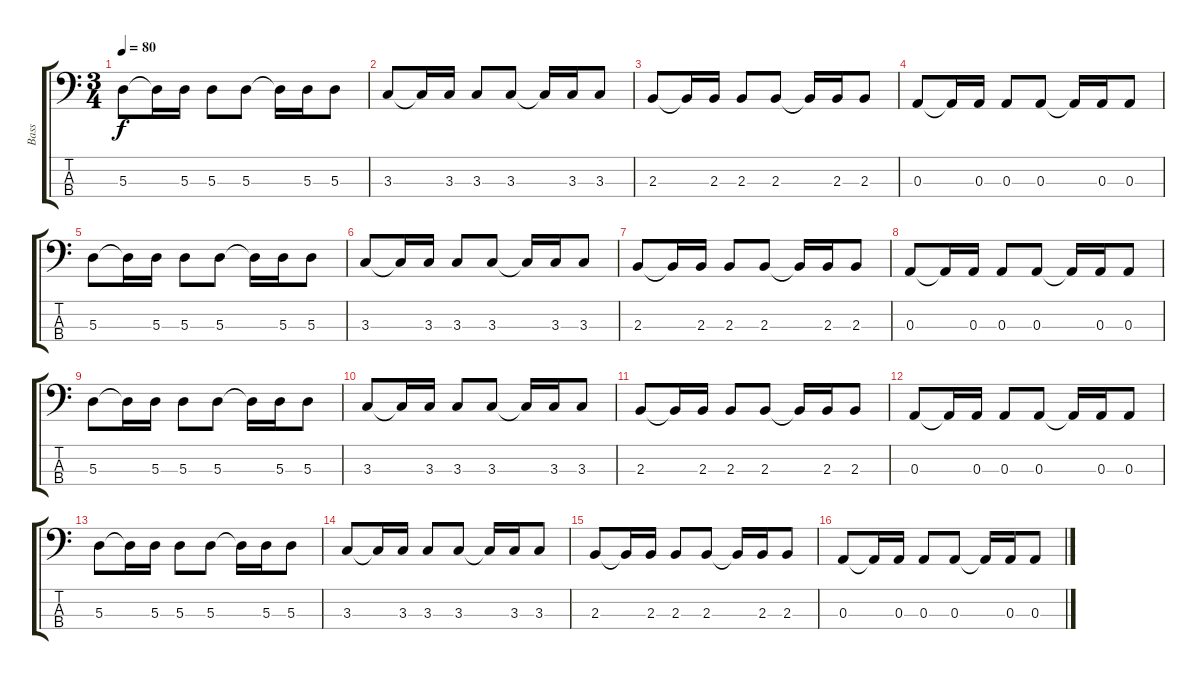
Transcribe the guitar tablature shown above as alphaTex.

\track ("Bass" "Bass") {instrument electricbassfinger}
\staff {score tabs}
\tuning (G2 D2 A1 E1) {hide}
\ts (3 4)
\section ("" "")
\tempo 80
\clef f4
\ks c
5.3.8{dy f} 5.3{t}.16 5.3.16 5.3.8 5.3.8 5.3{t}.16 5.3.16 5.3.8 |
3.3.8 3.3{t}.16 3.3.16 3.3.8 3.3.8 3.3{t}.16 3.3.16 3.3.8 |
2.3.8 2.3{t}.16 2.3.16 2.3.8 2.3.8 2.3{t}.16 2.3.16 2.3.8 |
0.3.8 0.3{t}.16 0.3.16 0.3.8 0.3.8 0.3{t}.16 0.3.16 0.3.8 |
5.3.8 5.3{t}.16 5.3.16 5.3.8 5.3.8 5.3{t}.16 5.3.16 5.3.8 |
3.3.8 3.3{t}.16 3.3.16 3.3.8 3.3.8 3.3{t}.16 3.3.16 3.3.8 |
2.3.8 2.3{t}.16 2.3.16 2.3.8 2.3.8 2.3{t}.16 2.3.16 2.3.8 |
0.3.8 0.3{t}.16 0.3.16 0.3.8 0.3.8 0.3{t}.16 0.3.16 0.3.8 |
5.3.8 5.3{t}.16 5.3.16 5.3.8 5.3.8 5.3{t}.16 5.3.16 5.3.8 |
3.3.8 3.3{t}.16 3.3.16 3.3.8 3.3.8 3.3{t}.16 3.3.16 3.3.8 |
2.3.8 2.3{t}.16 2.3.16 2.3.8 2.3.8 2.3{t}.16 2.3.16 2.3.8 |
0.3.8 0.3{t}.16 0.3.16 0.3.8 0.3.8 0.3{t}.16 0.3.16 0.3.8 |
5.3.8 5.3{t}.16 5.3.16 5.3.8 5.3.8 5.3{t}.16 5.3.16 5.3.8 |
3.3.8 3.3{t}.16 3.3.16 3.3.8 3.3.8 3.3{t}.16 3.3.16 3.3.8 |
2.3.8 2.3{t}.16 2.3.16 2.3.8 2.3.8 2.3{t}.16 2.3.16 2.3.8 |
0.3.8 0.3{t}.16 0.3.16 0.3.8 0.3.8 0.3{t}.16 0.3.16 0.3.8
